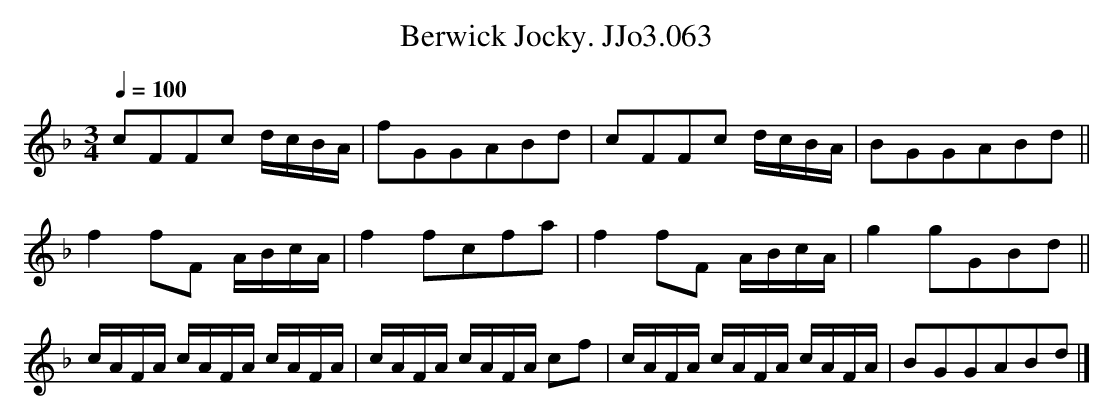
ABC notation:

X:1
T:Berwick Jocky. JJo3.063
M:3/4
L:1/16
Q:1/4=100
K:Dm
c2F2F2c2 dcBA|f2G2G2A2B2d2|c2F2F2c2 dcBA|B2G2G2A2B2d2||
f4f2F2 ABcA|f4f2c2f2a2|f4f2F2 ABcA|g4g2G2B2d2||
cAFA cAFA cAFA|cAFA cAFA c2f2|cAFA cAFA cAFA|B2G2G2A2B2d2|]
